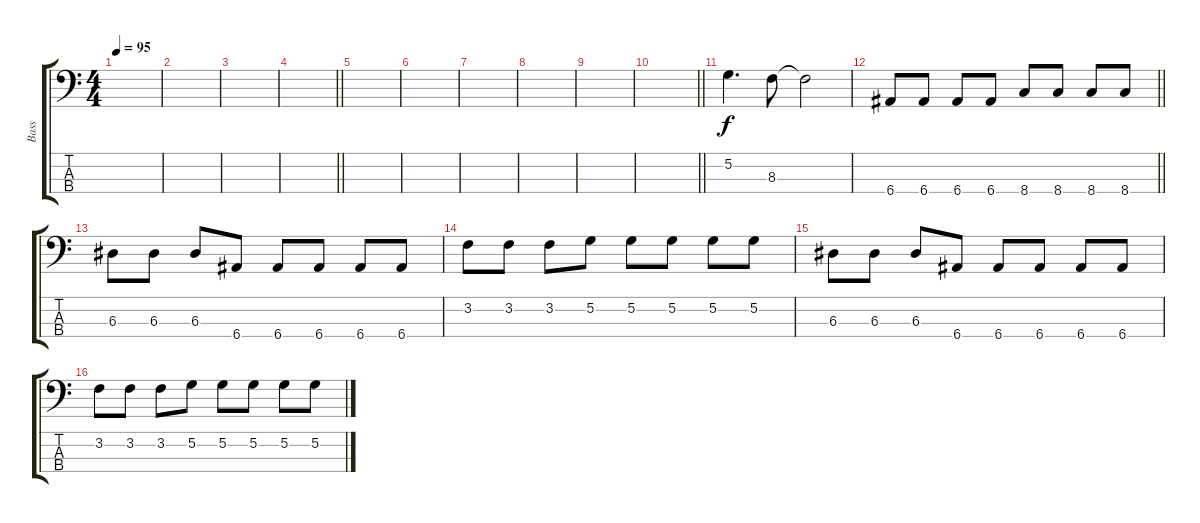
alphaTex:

\track ("Bass" "Bass") {instrument electricbassfinger}
\staff {score tabs}
\tuning (G2 D2 A1 E1) {hide}
\ts (4 4)
\tempo 95
\clef f4
\ks c
|
|
|
\barLineRight lightlight
|
|
|
|
|
|
\barLineRight lightlight
|
5.2.4{d} 8.3.8 8.3{t}.2 |
\barLineRight lightlight
6.4.8 6.4.8 6.4.8 6.4.8 8.4.8 8.4.8 8.4.8 8.4.8 |
6.3.8 6.3.8 6.3.8 6.4.8 6.4.8 6.4.8 6.4.8 6.4.8 |
3.2.8 3.2.8 3.2.8 5.2.8 5.2.8 5.2.8 5.2.8 5.2.8 |
6.3.8 6.3.8 6.3.8 6.4.8 6.4.8 6.4.8 6.4.8 6.4.8 |
3.2.8 3.2.8 3.2.8 5.2.8 5.2.8 5.2.8 5.2.8 5.2.8
